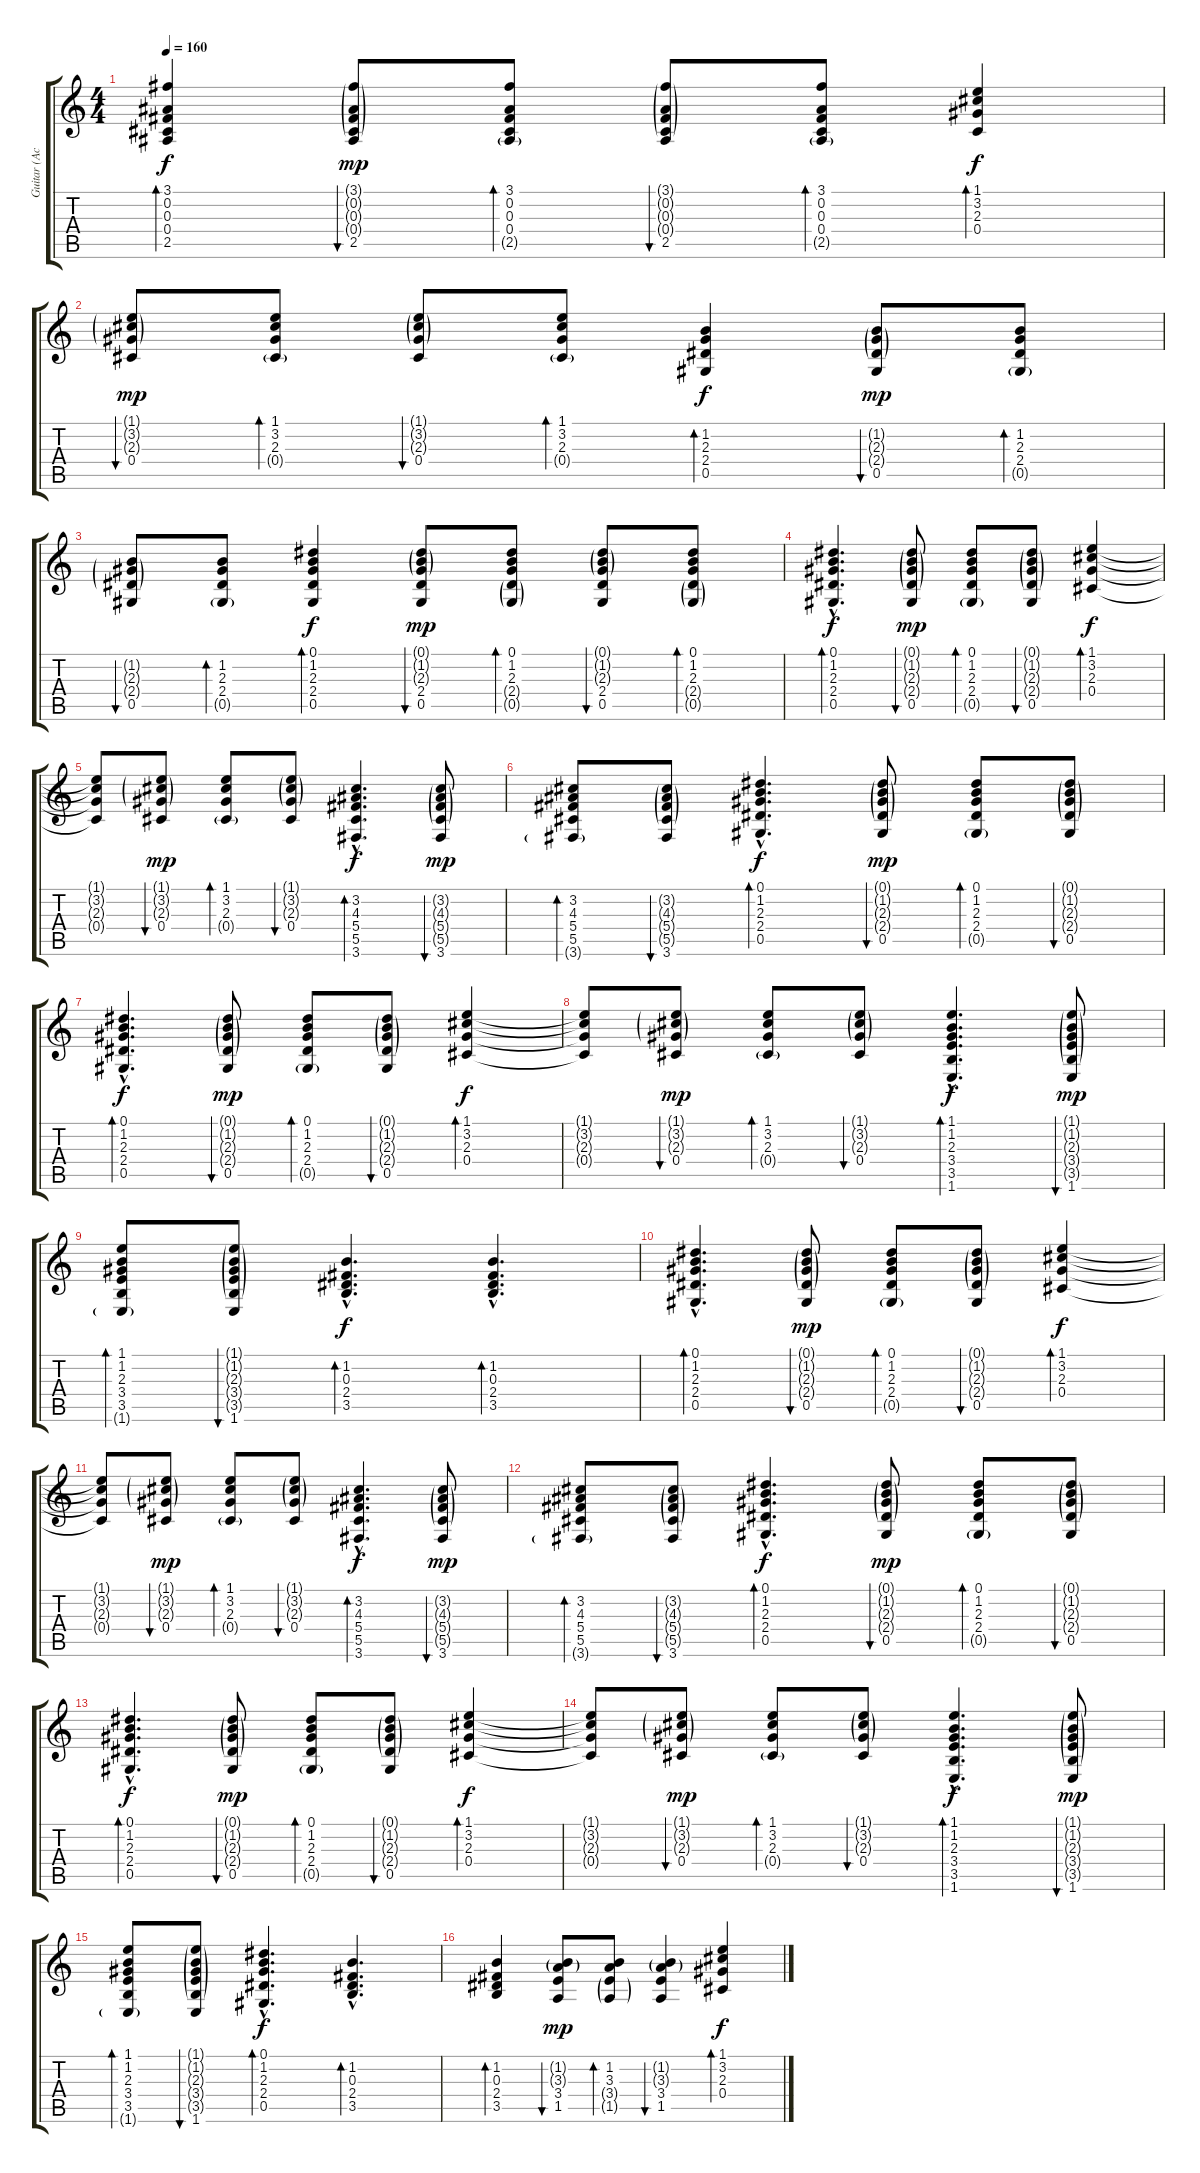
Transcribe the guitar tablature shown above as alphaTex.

\track ("Guitar (Acoustic)" "Guitar (Ac") {instrument acousticguitarsteel}
\staff {score tabs}
\tuning (Eb4 Bb3 Gb3 Db3 Ab2 Eb2) {hide}
\ts (4 4)
\tempo 160
\clef g2
\ks c
(3.1 0.2 0.3 0.4 2.5).4{bd 60 dy f} (3.1{g} 0.2{g} 0.3{g} 0.4{g} 2.5).8{bu 60 dy mp} (3.1 0.2 0.3 0.4 2.5{g}).8{bd 60} (3.1{g} 0.2{g} 0.3{g} 0.4{g} 2.5).8{bu 60} (3.1 0.2 0.3 0.4 2.5{g}).8{bd 60} (1.1 3.2 2.3 0.4).4{bd 120 dy f} |
(1.1{g} 3.2{g} 2.3{g} 0.4).8{bu 120 dy mp} (1.1 3.2 2.3 0.4{g}).8{bd 120} (1.1{g} 3.2{g} 2.3{g} 0.4).8{bu 120} (1.1 3.2 2.3 0.4{g}).8{bd 120} (1.2 2.3 2.4 0.5).4{bd 120 dy f} (1.2{g} 2.3{g} 2.4{g} 0.5).8{bu 120 dy mp} (1.2 2.3 2.4 0.5{g}).8{bd 120} |
(1.2{g} 2.3{g} 2.4{g} 0.5).8{bu 120} (1.2 2.3 2.4 0.5{g}).8{bd 120} (0.1 1.2 2.3 2.4 0.5).4{bd 60 dy f} (0.1{g} 1.2{g} 2.3{g} 2.4 0.5).8{bu 60 dy mp} (0.1 1.2 2.3 2.4{g} 0.5{g}).8{bd 60} (0.1{g} 1.2{g} 2.3{g} 2.4 0.5).8{bu 60} (0.1 1.2 2.3 2.4{g} 0.5{g}).8{bd 60} |
(0.1{hac} 1.2{hac} 2.3{hac} 2.4{hac} 0.5{hac}).4{d bd 120 dy f} (0.1{g} 1.2{g} 2.3{g} 2.4{g} 0.5).8{bu 60 dy mp} (0.1 1.2 2.3 2.4 0.5{g}).8{bd 60} (0.1{g} 1.2{g} 2.3{g} 2.4{g} 0.5).8{bu 60} (1.1 3.2 2.3 0.4).4{bd 120 dy f} |
(1.1{t} 3.2{t} 2.3{t} 0.4{t}).8 (1.1{g} 3.2{g} 2.3{g} 0.4).8{bu 60 dy mp} (1.1 3.2 2.3 0.4{g}).8{bd 60} (1.1{g} 3.2{g} 2.3{g} 0.4).8{bu 60} (3.2{hac} 4.3{hac} 5.4{hac} 5.5{hac} 3.6{hac}).4{d bd 120 dy f} (3.2{g} 4.3{g} 5.4{g} 5.5{g} 3.6).8{bu 60 dy mp} |
(3.2 4.3 5.4 5.5 3.6{g}).8{bd 60} (3.2{g} 4.3{g} 5.4{g} 5.5{g} 3.6).8{bu 60} (0.1{hac} 1.2{hac} 2.3{hac} 2.4{hac} 0.5{hac}).4{d bd 60 dy f} (0.1{g} 1.2{g} 2.3{g} 2.4{g} 0.5).8{bu 60 dy mp} (0.1 1.2 2.3 2.4 0.5{g}).8{bd 60} (0.1{g} 1.2{g} 2.3{g} 2.4{g} 0.5).8{bu 60} |
(0.1{hac} 1.2{hac} 2.3{hac} 2.4{hac} 0.5{hac}).4{d bd 120 dy f} (0.1{g} 1.2{g} 2.3{g} 2.4{g} 0.5).8{bu 60 dy mp} (0.1 1.2 2.3 2.4 0.5{g}).8{bd 60} (0.1{g} 1.2{g} 2.3{g} 2.4{g} 0.5).8{bu 60} (1.1 3.2 2.3 0.4).4{bd 120 dy f} |
(1.1{t} 3.2{t} 2.3{t} 0.4{t}).8 (1.1{g} 3.2{g} 2.3{g} 0.4).8{bu 60 dy mp} (1.1 3.2 2.3 0.4{g}).8{bd 60} (1.1{g} 3.2{g} 2.3{g} 0.4).8{bu 60} (1.1{hac} 1.2{hac} 2.3{hac} 3.4{hac} 3.5{hac} 1.6{hac}).4{d bd 60 dy f} (1.1{g} 1.2{g} 2.3{g} 3.4{g} 3.5{g} 1.6).8{bu 60 dy mp} |
(1.1 1.2 2.3 3.4 3.5 1.6{g}).8{bd 60} (1.1{g} 1.2{g} 2.3{g} 3.4{g} 3.5{g} 1.6).8{bu 60} (1.2{hac} 0.3{hac} 2.4{hac} 3.5{hac}).4{d bd 120 dy f} (1.2{hac} 0.3{hac} 2.4{hac} 3.5{hac}).4{d bd 120} |
(0.1{hac} 1.2{hac} 2.3{hac} 2.4{hac} 0.5{hac}).4{d bd 120} (0.1{g} 1.2{g} 2.3{g} 2.4{g} 0.5).8{bu 60 dy mp} (0.1 1.2 2.3 2.4 0.5{g}).8{bd 60} (0.1{g} 1.2{g} 2.3{g} 2.4{g} 0.5).8{bu 60} (1.1 3.2 2.3 0.4).4{bd 120 dy f} |
(1.1{t} 3.2{t} 2.3{t} 0.4{t}).8 (1.1{g} 3.2{g} 2.3{g} 0.4).8{bu 60 dy mp} (1.1 3.2 2.3 0.4{g}).8{bd 60} (1.1{g} 3.2{g} 2.3{g} 0.4).8{bu 60} (3.2{hac} 4.3{hac} 5.4{hac} 5.5{hac} 3.6{hac}).4{d bd 120 dy f} (3.2{g} 4.3{g} 5.4{g} 5.5{g} 3.6).8{bu 60 dy mp} |
(3.2 4.3 5.4 5.5 3.6{g}).8{bd 60} (3.2{g} 4.3{g} 5.4{g} 5.5{g} 3.6).8{bu 60} (0.1{hac} 1.2{hac} 2.3{hac} 2.4{hac} 0.5{hac}).4{d bd 60 dy f} (0.1{g} 1.2{g} 2.3{g} 2.4{g} 0.5).8{bu 60 dy mp} (0.1 1.2 2.3 2.4 0.5{g}).8{bd 60} (0.1{g} 1.2{g} 2.3{g} 2.4{g} 0.5).8{bu 60} |
(0.1{hac} 1.2{hac} 2.3{hac} 2.4{hac} 0.5{hac}).4{d bd 120 dy f} (0.1{g} 1.2{g} 2.3{g} 2.4{g} 0.5).8{bu 60 dy mp} (0.1 1.2 2.3 2.4 0.5{g}).8{bd 60} (0.1{g} 1.2{g} 2.3{g} 2.4{g} 0.5).8{bu 60} (1.1 3.2 2.3 0.4).4{bd 120 dy f} |
(1.1{t} 3.2{t} 2.3{t} 0.4{t}).8 (1.1{g} 3.2{g} 2.3{g} 0.4).8{bu 60 dy mp} (1.1 3.2 2.3 0.4{g}).8{bd 60} (1.1{g} 3.2{g} 2.3{g} 0.4).8{bu 60} (1.1{hac} 1.2{hac} 2.3{hac} 3.4{hac} 3.5{hac} 1.6{hac}).4{d bd 60 dy f} (1.1{g} 1.2{g} 2.3{g} 3.4{g} 3.5{g} 1.6).8{bu 60 dy mp} |
(1.1 1.2 2.3 3.4 3.5 1.6{g}).8{bd 60} (1.1{g} 1.2{g} 2.3{g} 3.4{g} 3.5{g} 1.6).8{bu 60} (0.1{hac} 1.2{hac} 2.3{hac} 2.4{hac} 0.5{hac}).4{d bd 120 dy f} (1.2{hac} 0.3{hac} 2.4{hac} 3.5{hac}).4{d bd 120} |
(1.2 0.3 2.4 3.5).4{bd 60} (1.2{g} 3.3{g} 3.4 1.5).8{bu 60 dy mp} (1.2 3.3 3.4{g} 1.5{g}).8{bd 60} (1.2{g} 3.3{g} 3.4 1.5).4{bu 60} (1.1 3.2 2.3 0.4).4{bd 60 dy f}
